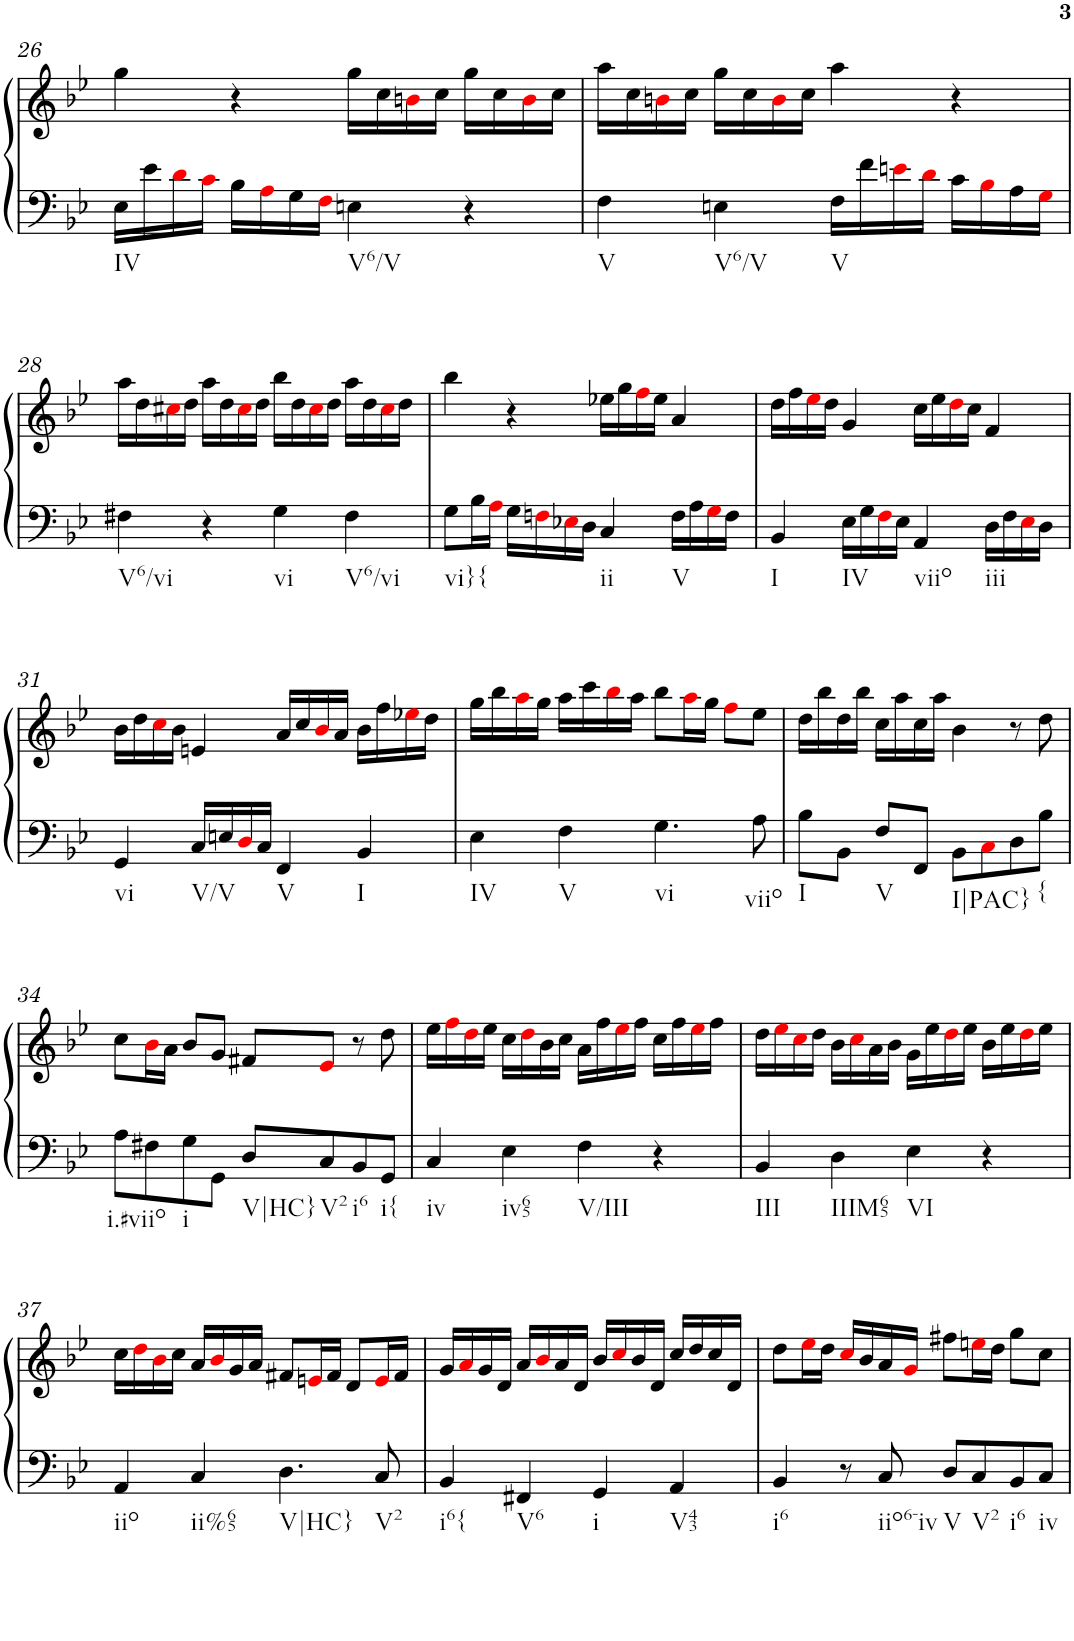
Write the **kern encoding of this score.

**kern	**kern
*part1	*part1
*staff2	*staff1
*I"Piano	*
*I'Pno	*
!!LO:PB:g=z
*clefF4	*clefG2
*k[b-e-]	*k[b-e-]
*g:	*g:
*M4/4	*M4/4
*met(c)	*met(c)
=26	=26
!LO:TX:b:t=IV	!
16E-\LL	4gg\
16e-\	.
16di\	.
16ci\JJ	.
16B-\LL	4r
16Ai\	.
16G\	.
16Fi\JJ	.
!LO:TX:b:t=V6/V	!
4En\	16gg\LL
.	16cc\
.	16bni\
.	16cc\JJ
4r	16gg\LL
.	16cc\
.	16bi\
.	16cc\JJ
=27	=27
!LO:TX:b:t=V	!
4F\	16aa\LL
.	16cc\
.	16bni\
.	16cc\JJ
!LO:TX:b:t=V6/V	!
4En\	16gg\LL
.	16cc\
.	16bi\
.	16cc\JJ
!LO:TX:b:t=V	!
16F\LL	4aa\
16f\	.
16eni\	.
16di\JJ	.
16c\LL	4r
16B-i\	.
16A\	.
16Gi\JJ	.
!!LO:LB:g=z
=28	=28
!LO:TX:b:t=V6/vi	!
4F#X\	16aa\LL
.	16dd\
.	16cc#Xi\
.	16dd\JJ
4r	16aa\LL
.	16dd\
.	16cc#i\
.	16dd\JJ
!LO:TX:b:t=vi	!
4G\	16bb-\LL
.	16dd\
.	16cc#i\
.	16dd\JJ
!LO:TX:b:t=V6/vi	!
4F#\	16aa\LL
.	16dd\
.	16cc#i\
.	16dd\JJ
=29	=29
!LO:TX:b:t=vi}{	!
8G\L	4bb-\
16B-\L	.
16Ai\JJ	.
16G\LL	4r
16Fni\	.
16E-Xi\	.
16D\JJ	.
!LO:TX:b:t=ii	!
4C/	16ee-X\LL
.	16gg\
.	16ffi\
.	16ee-\JJ
!LO:TX:b:t=V	!
16F\LL	4a/
16A\	.
16Gi\	.
16F\JJ	.
=30	=30
!LO:TX:b:t=I	!
4BB-/	16dd\LL
.	16ff\
.	16ee-i\
.	16dd\JJ
!LO:TX:b:t=IV	!
16E-\LL	4g/
16G\	.
16Fi\	.
16E-\JJ	.
!LO:TX:b:t=viio	!
4AA/	16cc\LL
.	16ee-\
.	16ddi\
.	16cc\JJ
!LO:TX:b:t=iii	!
16D\LL	4f/
16F\	.
16E-i\	.
16D\JJ	.
!!LO:LB:g=z
=31	=31
!LO:TX:b:t=vi	!
4GG/	16b-\LL
.	16dd\
.	16cci\
.	16b-\JJ
!LO:TX:b:t=V/V	!
16C/LL	4en/
16En/	.
16Di/	.
16C/JJ	.
!LO:TX:b:t=V	!
4FF/	16a/LL
.	16cc/
.	16b-i/
.	16a/JJ
!LO:TX:b:t=I	!
4BB-/	16b-\LL
.	16ff\
.	16ee-Xi\
.	16dd\JJ
=32	=32
!LO:TX:b:t=IV	!
4E-\	16gg\LL
.	16bb-\
.	16aai\
.	16gg\JJ
!LO:TX:b:t=V	!
4F\	16aa\LL
.	16ccc\
.	16bb-i\
.	16aa\JJ
!LO:TX:b:t=vi	!
4.G\	8bb-\L
.	16aai\L
.	16gg\JJ
.	8ffi\L
!LO:TX:b:t=viio	!
8A\	8ee-\J
=33	=33
!LO:TX:b:t=I	!
8B-\L	16dd\LL
.	16bb-\
8BB-\J	16dd\
.	16bb-\JJ
!LO:TX:b:t=V	!
8F/L	16cc\LL
.	16aa\
8FF/J	16cc\
.	16aa\JJ
!LO:TX:b:t=I|PAC}	!
8BB-\L	4b-\
8Ci\	.
8D\	8r
!LO:TX:b:t={	!
8B-\J	8dd\
!!LO:LB:g=z
=34	=34
!LO:TX:b:t=i.#viio	!
8A\L	8cc\L
8F#X\	16b-i\L
.	16a\JJ
!LO:TX:b:t=i	!
8G\	8b-/L
8GG\J	8g/J
!LO:TX:b:t=V|HC}	!
8D/L	8f#X/L
!LO:TX:b:t=V2	!
8C/	8e-i/J
!LO:TX:b:t=i6	!
8BB-/	8r
!LO:TX:b:t=i{	!
8GG/J	8dd\
=35	=35
!LO:TX:b:t=iv	!
4C/	16ee-\LL
.	16ffi\
.	16ddi\
.	16ee-\JJ
!LO:TX:b:t=iv65	!
4E-\	16cc\LL
.	16ddi\
.	16b-\
.	16cc\JJ
!LO:TX:b:t=V/III	!
4F\	16a\LL
.	16ff\
.	16ee-i\
.	16ff\JJ
4r	16cc\LL
.	16ff\
.	16ee-i\
.	16ff\JJ
=36	=36
!LO:TX:b:t=III	!
4BB-/	16dd\LL
.	16ee-i\
.	16cci\
.	16dd\JJ
!LO:TX:b:t=IIIM65	!
4D\	16b-\LL
.	16cci\
.	16a\
.	16b-\JJ
!LO:TX:b:t=VI	!
4E-\	16g\LL
.	16ee-\
.	16ddi\
.	16ee-\JJ
4r	16b-\LL
.	16ee-\
.	16ddi\
.	16ee-\JJ
!!LO:LB:g=z
=37	=37
!LO:TX:b:t=iio	!
4AA/	16cc\LL
.	16ddi\
.	16b-i\
.	16cc\JJ
!LO:TX:b:t=ii%65	!
4C/	16a/LL
.	16b-i/
.	16g/
.	16a/JJ
!LO:TX:b:t=V|HC}	!
4.D\	8f#X/L
.	16eni/L
.	16f#/JJ
.	8d/L
!LO:TX:b:t=V2	!
8C/	16ei/L
.	16f#/JJ
=38	=38
!LO:TX:b:t=i6{	!
4BB-/	16g/LL
.	16ai/
.	16g/
.	16d/JJ
!LO:TX:b:t=V6	!
4FF#X/	16a/LL
.	16b-i/
.	16a/
.	16d/JJ
!LO:TX:b:t=i	!
4GG/	16b-/LL
.	16cci/
.	16b-/
.	16d/JJ
!LO:TX:b:t=V43	!
4AA/	16cc/LL
.	16dd/
.	16cc/
.	16d/JJ
=39	=39
!LO:TX:b:t=i6	!
4BB-/	8dd\L
.	16ee-i\L
.	16dd\JJ
8r	16cci/LL
.	16b-/
!LO:TX:b:t=iio6-iv	!
8C/	16a/
.	16gi/JJ
!LO:TX:b:t=V	!
8D/L	8ff#X\L
!LO:TX:b:t=V2	!
8C/	16eeni\L
.	16dd\JJ
!LO:TX:b:t=i6	!
8BB-/	8gg\L
!LO:TX:b:t=iv	!
8C/J	8cc\J
=	=
*-	*-
